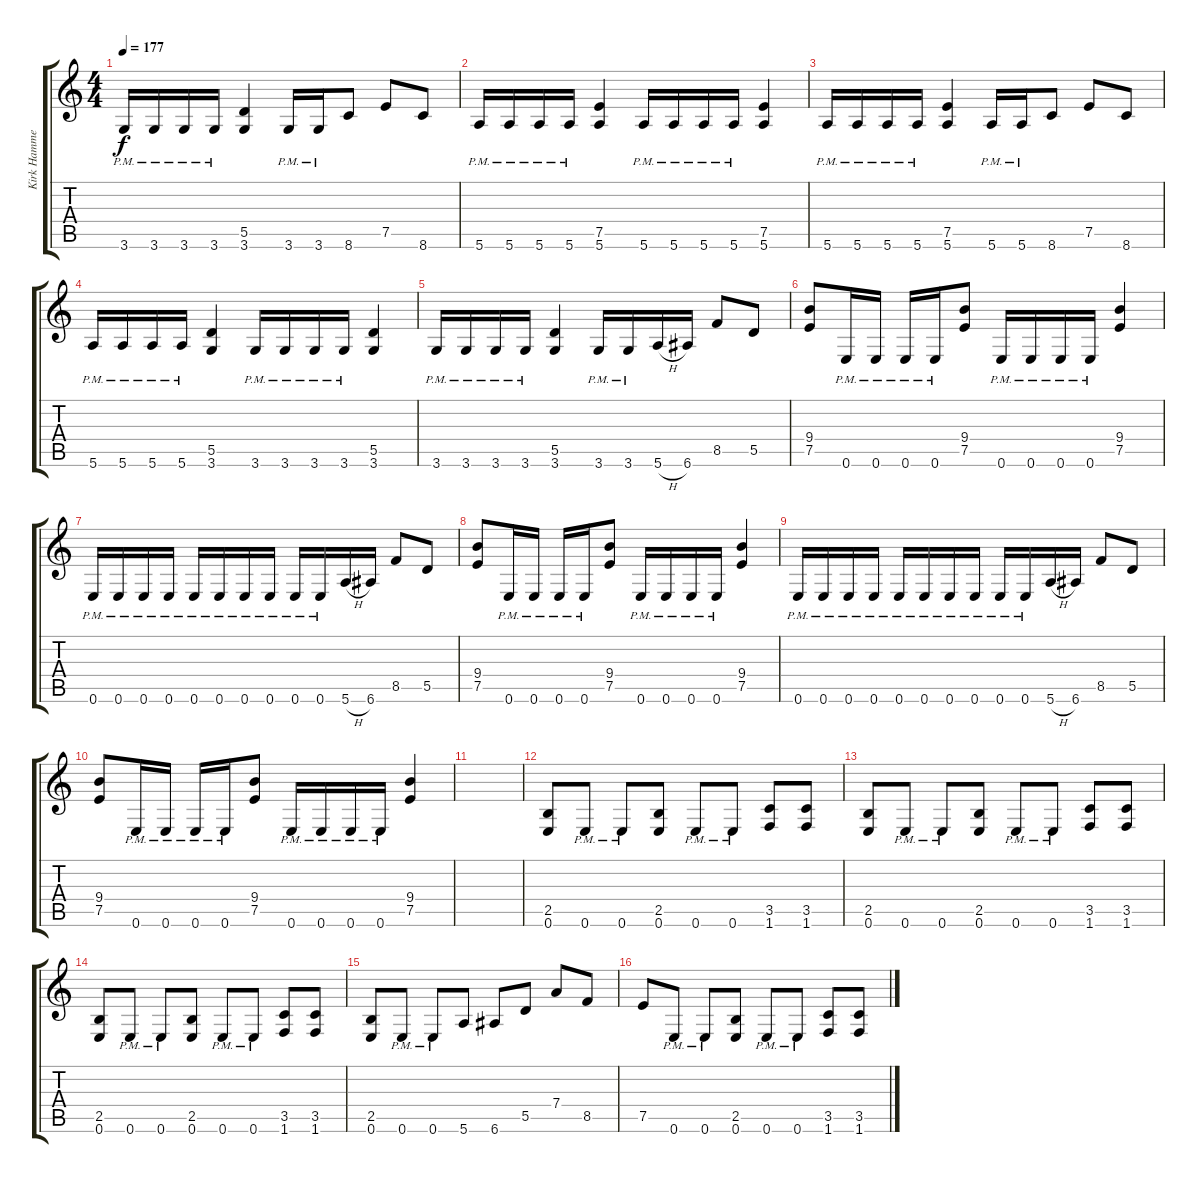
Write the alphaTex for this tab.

\track ("Kirk Hammett" "Kirk Hamme") {instrument distortionguitar}
\staff {score tabs}
\tuning (E4 B3 G3 D3 A2 E2) {hide}
\ts (4 4)
\tempo 177
\clef g2
\ks c
3.6{pm}.16{dy f} 3.6{pm}.16 3.6{pm}.16 3.6{pm}.16 (5.5 3.6).4 3.6{pm}.16 3.6{pm}.16 8.6.8 7.5.8 8.6.8 |
5.6{pm}.16 5.6{pm}.16 5.6{pm}.16 5.6{pm}.16 (7.5 5.6).4 5.6{pm}.16 5.6{pm}.16 5.6{pm}.16 5.6{pm}.16 (7.5 5.6).4 |
5.6{pm}.16 5.6{pm}.16 5.6{pm}.16 5.6{pm}.16 (7.5 5.6).4 5.6{pm}.16 5.6{pm}.16 8.6.8 7.5.8 8.6.8 |
5.6{pm}.16 5.6{pm}.16 5.6{pm}.16 5.6{pm}.16 (5.5 3.6).4 3.6{pm}.16 3.6{pm}.16 3.6{pm}.16 3.6{pm}.16 (5.5 3.6).4 |
3.6{pm}.16 3.6{pm}.16 3.6{pm}.16 3.6{pm}.16 (5.5 3.6).4 3.6{pm}.16 3.6{pm}.16 5.6{h}.16 6.6.16 8.5.8 5.5.8 |
(9.4 7.5).8 0.6{pm}.16 0.6{pm}.16 0.6{pm}.16 0.6{pm}.16 (9.4 7.5).8 0.6{pm}.16 0.6{pm}.16 0.6{pm}.16 0.6{pm}.16 (9.4 7.5).4 |
0.6{pm}.16 0.6{pm}.16 0.6{pm}.16 0.6{pm}.16 0.6{pm}.16 0.6{pm}.16 0.6{pm}.16 0.6{pm}.16 0.6{pm}.16 0.6{pm}.16 5.6{h}.16 6.6.16 8.5.8 5.5.8 |
(9.4 7.5).8 0.6{pm}.16 0.6{pm}.16 0.6{pm}.16 0.6{pm}.16 (9.4 7.5).8 0.6{pm}.16 0.6{pm}.16 0.6{pm}.16 0.6{pm}.16 (9.4 7.5).4 |
0.6{pm}.16 0.6{pm}.16 0.6{pm}.16 0.6{pm}.16 0.6{pm}.16 0.6{pm}.16 0.6{pm}.16 0.6{pm}.16 0.6{pm}.16 0.6{pm}.16 5.6{h}.16 6.6.16 8.5.8 5.5.8 |
(9.4 7.5).8 0.6{pm}.16 0.6{pm}.16 0.6{pm}.16 0.6{pm}.16 (9.4 7.5).8 0.6{pm}.16 0.6{pm}.16 0.6{pm}.16 0.6{pm}.16 (9.4 7.5).4 |
|
(2.5 0.6).8 0.6{pm}.8 0.6{pm}.8 (2.5 0.6).8 0.6{pm}.8 0.6{pm}.8 (3.5 1.6).8 (3.5 1.6).8 |
(2.5 0.6).8 0.6{pm}.8 0.6{pm}.8 (2.5 0.6).8 0.6{pm}.8 0.6{pm}.8 (3.5 1.6).8 (3.5 1.6).8 |
(2.5 0.6).8 0.6{pm}.8 0.6{pm}.8 (2.5 0.6).8 0.6{pm}.8 0.6{pm}.8 (3.5 1.6).8 (3.5 1.6).8 |
(2.5 0.6).8 0.6{pm}.8 0.6{pm}.8 5.6.8 6.6.8 5.5.8 7.4.8 8.5.8 |
7.5.8 0.6{pm}.8 0.6{pm}.8 (2.5 0.6).8 0.6{pm}.8 0.6{pm}.8 (3.5 1.6).8 (3.5 1.6).8
